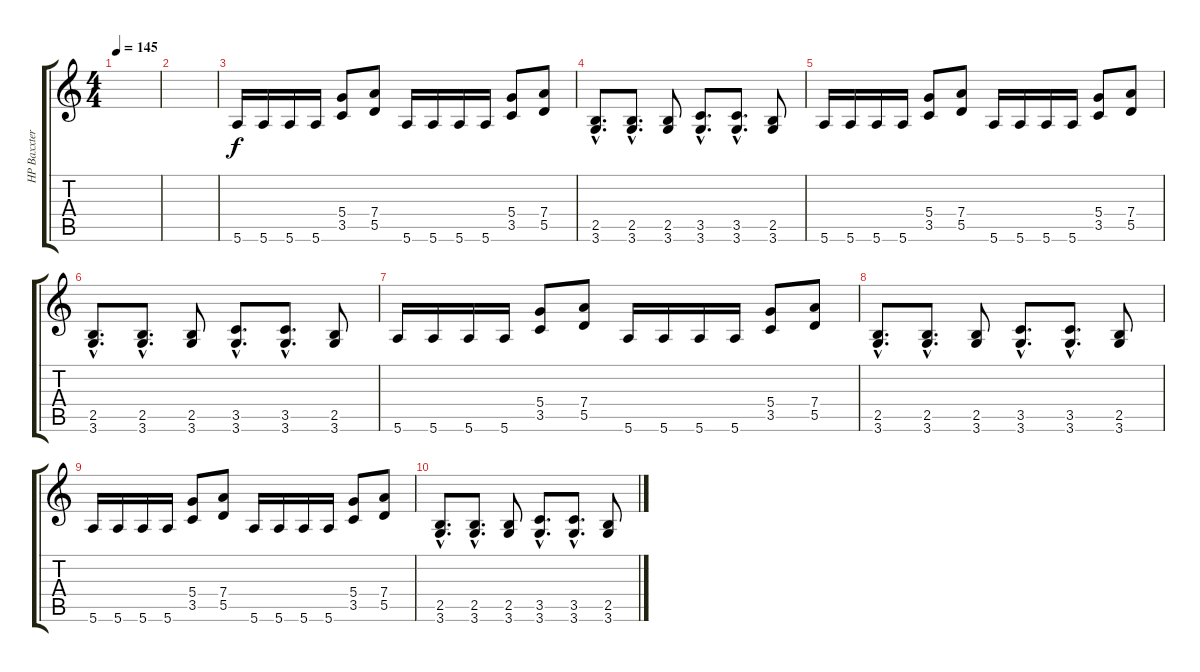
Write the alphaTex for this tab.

\track ("HP Baxxter" "HP Baxxter") {instrument distortionguitar}
\staff {score tabs}
\tuning (E4 B3 G3 D3 A2 E2) {hide}
\ts (4 4)
\tempo 145
\clef g2
\ks c
|
|
5.6.16 5.6.16 5.6.16 5.6.16 (5.4 3.5).8 (7.4 5.5).8 5.6.16 5.6.16 5.6.16 5.6.16 (5.4 3.5).8 (7.4 5.5).8 |
(2.5{hac} 3.6{hac}).8{d} (2.5{hac} 3.6{hac}).8{d} (2.5 3.6).8 (3.5{hac} 3.6{hac}).8{d} (3.5{hac} 3.6{hac}).8{d} (2.5 3.6).8 |
5.6.16 5.6.16 5.6.16 5.6.16 (5.4 3.5).8 (7.4 5.5).8 5.6.16 5.6.16 5.6.16 5.6.16 (5.4 3.5).8 (7.4 5.5).8 |
(2.5{hac} 3.6{hac}).8{d} (2.5{hac} 3.6{hac}).8{d} (2.5 3.6).8 (3.5{hac} 3.6{hac}).8{d} (3.5{hac} 3.6{hac}).8{d} (2.5 3.6).8 |
5.6.16 5.6.16 5.6.16 5.6.16 (5.4 3.5).8 (7.4 5.5).8 5.6.16 5.6.16 5.6.16 5.6.16 (5.4 3.5).8 (7.4 5.5).8 |
(2.5{hac} 3.6{hac}).8{d} (2.5{hac} 3.6{hac}).8{d} (2.5 3.6).8 (3.5{hac} 3.6{hac}).8{d} (3.5{hac} 3.6{hac}).8{d} (2.5 3.6).8 |
5.6.16 5.6.16 5.6.16 5.6.16 (5.4 3.5).8 (7.4 5.5).8 5.6.16 5.6.16 5.6.16 5.6.16 (5.4 3.5).8 (7.4 5.5).8 |
(2.5{hac} 3.6{hac}).8{d} (2.5{hac} 3.6{hac}).8{d} (2.5 3.6).8 (3.5{hac} 3.6{hac}).8{d} (3.5{hac} 3.6{hac}).8{d} (2.5 3.6).8
